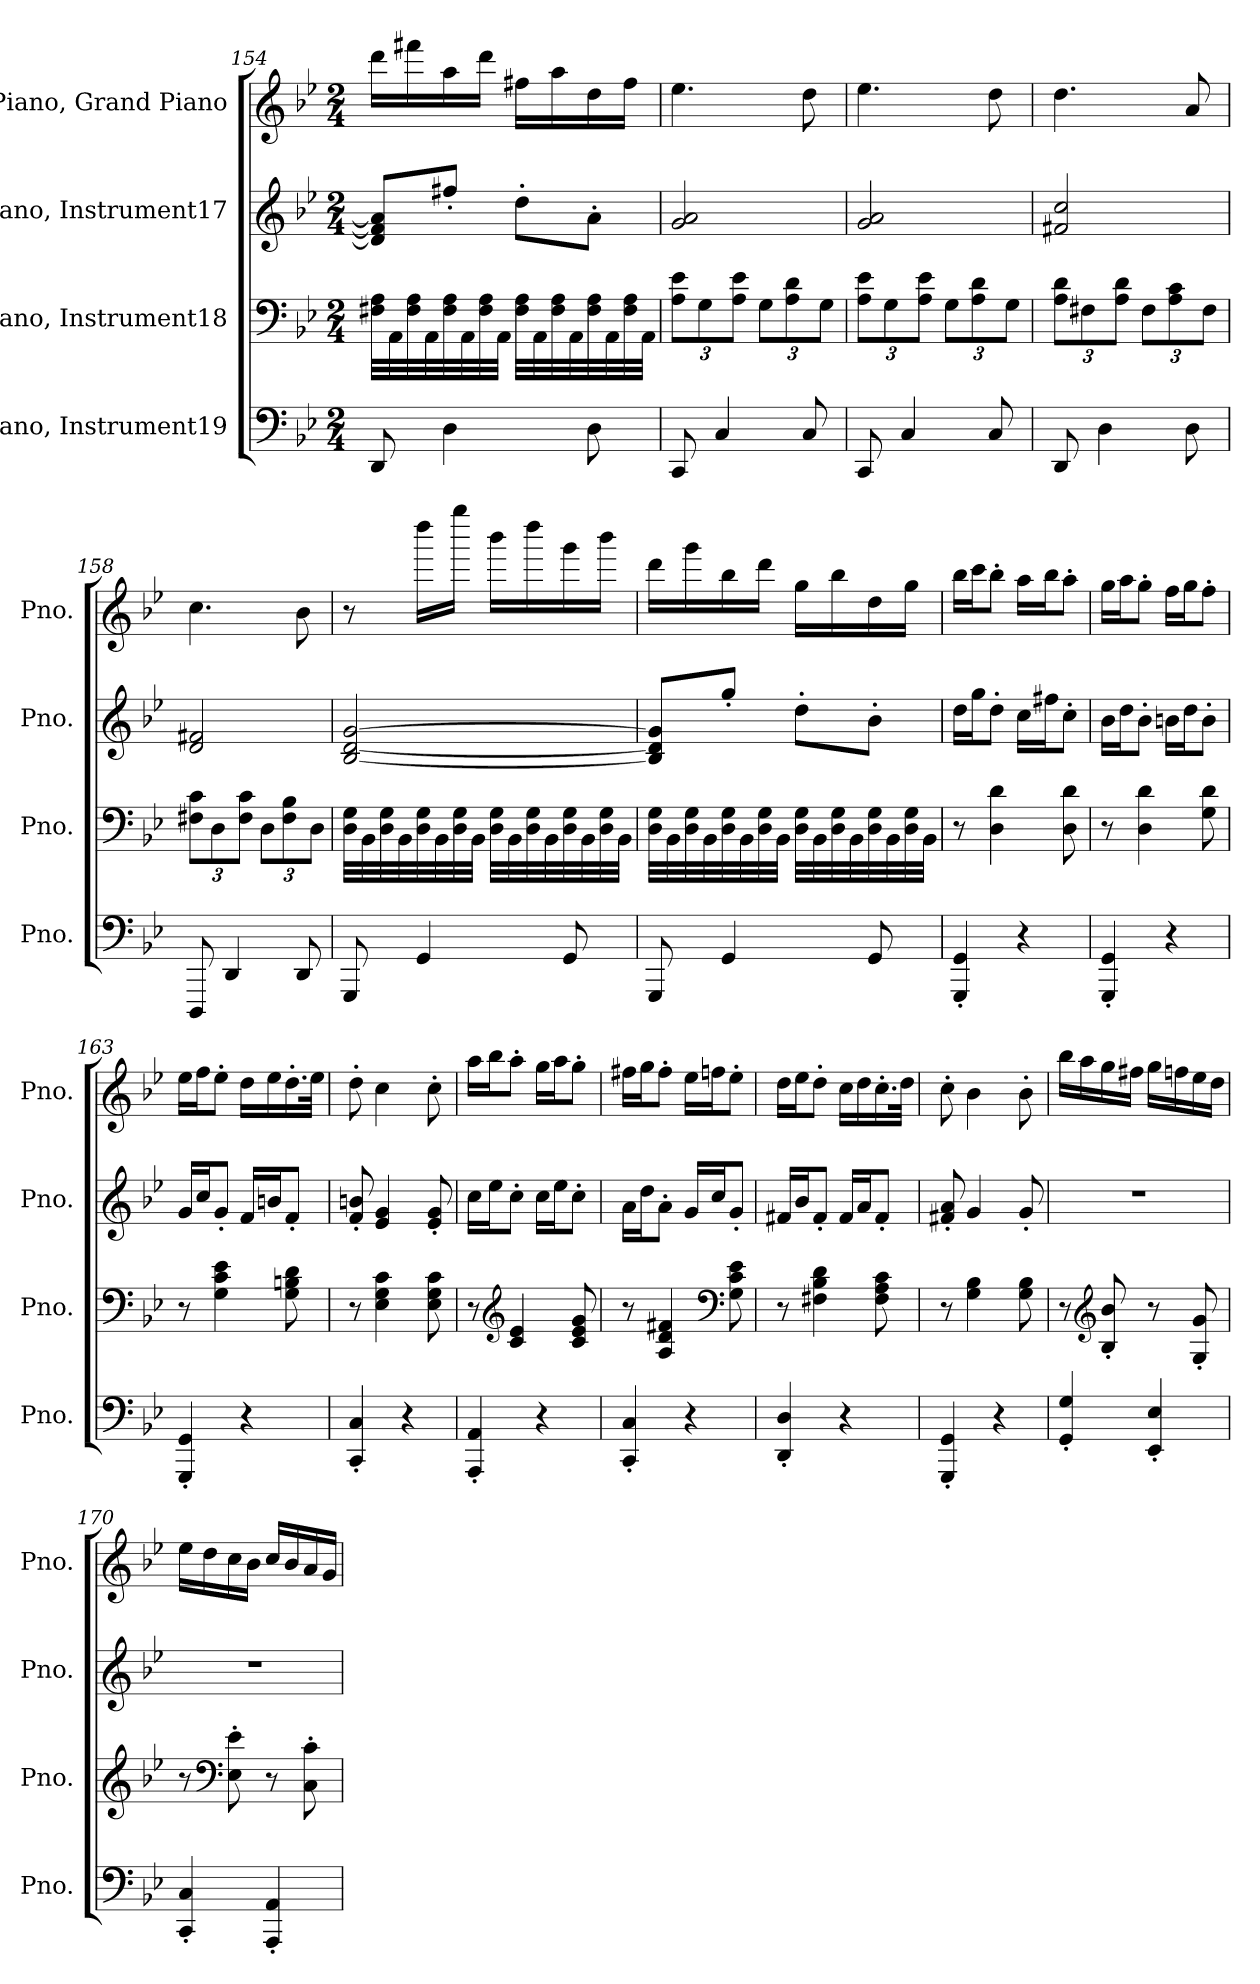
**kern	**kern	**kern	**kern
*part4	*part3	*part2	*part1
*staff4	*staff3	*staff2	*staff1
*I"Piano, Instrument19	*I"Piano, Instrument18	*I"Piano, Instrument17	*I"Piano, Grand Piano
*I'Pno.	*I'Pno.	*I'Pno.	*I'Pno.
*clefF4	*clefF4	*clefG2	*clefG2
*k[b-e-]	*k[b-e-]	*k[b-e-]	*k[b-e-]
*M2/4	*M2/4	*M2/4	*M2/4
=154	=154	=154	=154
8DD/	32F#X\ 32A\LLL	8d/] 8f#/] 8a/]L	16ddd\LL
.	32AA\	.	.
.	32F#\ 32A\	.	16fff#X\
.	32AA\	.	.
4D\	32F#\ 32A\	8ff#X'/J	16aa\
.	32AA\	.	.
.	32F#\ 32A\	.	16ddd\JJ
.	32AA\JJJ	.	.
.	32F#\ 32A\LLL	8dd'\L	16ff#X\LL
.	32AA\	.	.
.	32F#\ 32A\	.	16aa\
.	32AA\	.	.
8D\	32F#\ 32A\	8a'\J	16dd\
.	32AA\	.	.
.	32F#\ 32A\	.	16ff#\JJ
.	32AA\JJJ	.	.
=155	=155	=155	=155
*	*Xbrackettup	*	*
8CC/	12A\ 12e-\L	2g/ 2a/	4.ee-\
.	12G\	.	.
4C/	.	.	.
.	12A\ 12e-\J	.	.
.	12G\L	.	.
.	12A\ 12d\	.	.
8C/	.	.	8dd\
.	12G\J	.	.
!!LO:LB:g=z
=156	=156	=156	=156
8CC/	12A\ 12e-\L	2g/ 2a/	4.ee-\
.	12G\	.	.
4C/	.	.	.
.	12A\ 12e-\J	.	.
.	12G\L	.	.
.	12A\ 12d\	.	.
8C/	.	.	8dd\
.	12G\J	.	.
=157	=157	=157	=157
8DD/	12A\ 12d\L	2f#X/ 2cc/	4.dd\
.	12F#X\	.	.
4D\	.	.	.
.	12A\ 12d\J	.	.
.	12F#\L	.	.
.	12A\ 12c\	.	.
8D\	.	.	8a/
.	12F#\J	.	.
=158	=158	=158	=158
8DDD/	12F#X\ 12c\L	2d/ 2f#X/	4.cc\
.	12D\	.	.
4DD/	.	.	.
.	12F#\ 12c\J	.	.
.	12D\L	.	.
.	12F#\ 12B-\	.	.
8DD/	.	.	8b-\
.	12D\J	.	.
=159	=159	=159	=159
8GGG/	32D\ 32G\LLL	[2B-/ [2d/ [2g/	8r
.	32BB-\	.	.
.	32D\ 32G\	.	.
.	32BB-\	.	.
4GG/	32D\ 32G\	.	16dddd\LL
.	32BB-\	.	.
.	32D\ 32G\	.	16gggg\JJ
.	32BB-\JJJ	.	.
.	32D\ 32G\LLL	.	16bbb-\LL
.	32BB-\	.	.
.	32D\ 32G\	.	16dddd\
.	32BB-\	.	.
8GG/	32D\ 32G\	.	16ggg\
.	32BB-\	.	.
.	32D\ 32G\	.	16bbb-\JJ
.	32BB-\JJJ	.	.
!!LO:LB:g=z
=160	=160	=160	=160
8GGG/	32D\ 32G\LLL	8B-/] 8d/] 8g/]L	16ddd\LL
.	32BB-\	.	.
.	32D\ 32G\	.	16ggg\
.	32BB-\	.	.
4GG/	32D\ 32G\	8gg'/J	16bb-\
.	32BB-\	.	.
.	32D\ 32G\	.	16ddd\JJ
.	32BB-\JJJ	.	.
.	32D\ 32G\LLL	8dd'\L	16gg\LL
.	32BB-\	.	.
.	32D\ 32G\	.	16bb-\
.	32BB-\	.	.
8GG/	32D\ 32G\	8b-'\J	16dd\
.	32BB-\	.	.
.	32D\ 32G\	.	16gg\JJ
.	32BB-\JJJ	.	.
=161	=161	=161	=161
4GGG/' 4GG/'	8r	16dd\LL	16bb-\LL
.	.	16gg\J	16ccc\J
.	4D\ 4d\	8dd'\J	8bb-'\J
4r	.	16cc\LL	16aa\LL
.	.	16ff#X\J	16bb-\J
.	8D\ 8d\	8cc'\J	8aa'\J
=162	=162	=162	=162
4GGG/' 4GG/'	8r	16b-\LL	16gg\LL
.	.	16dd\J	16aa\J
.	4D\ 4d\	8b-'\J	8gg'\J
4r	.	16bn\LL	16ff\LL
.	.	16dd\J	16gg\J
.	8G\ 8d\	8b'\J	8ff'\J
=163	=163	=163	=163
4GGG/' 4GG/'	8r	16g/LL	16ee-\LL
.	.	16cc/J	16ff\J
.	4G\ 4c\ 4e-\	8g'/J	8ee-'\J
4r	.	16f/LL	16dd\LL
.	.	16bn/J	16ee-\
.	8G\ 8Bn\ 8d\	8f'/J	16.dd'\
.	.	.	32ee-\JJk
=164	=164	=164	=164
4CC/' 4C/'	8r	8f/' 8bn/'	8dd'\
.	4E-\ 4G\ 4c\	4e-/ 4g/	4cc\
4r	.	.	.
.	8E-\ 8G\ 8c\	8e-/' 8g/'	8cc'\
!!LO:PB:g=z
=165	=165	=165	=165
4AAA/' 4AA/'	8r	16cc\LL	16aa\LL
.	.	16ee-\J	16bb-\J
*	*clefG2	*	*
.	4c/ 4e-/	8cc'\J	8aa'\J
4r	.	16cc\LL	16gg\LL
.	.	16ee-\J	16aa\J
.	8c/ 8e-/ 8g/	8cc'\J	8gg'\J
=166	=166	=166	=166
4CC/' 4C/'	8r	16a\LL	16ff#X\LL
.	.	16dd\J	16gg\J
.	4A/ 4d/ 4f#X/	8a'\J	8ff#'\J
4r	.	16g/LL	16ee-\LL
.	.	16cc/J	16ffn\J
*	*clefF4	*	*
.	8G\ 8c\ 8e-\	8g'/J	8ee-'\J
=167	=167	=167	=167
4DD/' 4D/'	8r	16f#X/LL	16dd\LL
.	.	16b-/J	16ee-\J
.	4F#X\ 4B-\ 4d\	8f#'/J	8dd'\J
4r	.	16f#/LL	16cc\LL
.	.	16a/J	16dd\
.	8F#\ 8A\ 8c\	8f#'/J	16.cc'\
.	.	.	32dd\JJk
=168	=168	=168	=168
4GGG/' 4GG/'	8r	8f#X/' 8a/'	8cc'\
.	4G\ 4B-\	4g/	4b-\
4r	.	.	.
.	8G\ 8B-\	8g'/	8b-'\
=169	=169	=169	=169
4GG/' 4G/'	8r	2r	16bb-\LL
.	.	.	16aa\
*	*clefG2	*	*
.	8B-/' 8b-/'	.	16gg\
.	.	.	16ff#X\JJ
4EE-/' 4E-/'	8r	.	16gg\LL
.	.	.	16ffn\
.	8G/' 8g/'	.	16ee-\
.	.	.	16dd\JJ
!!LO:LB:g=z
=170	=170	=170	=170
4CC/' 4C/'	8r	2r	16ee-\LL
.	.	.	16dd\
*	*clefF4	*	*
.	8E-\' 8e-\'	.	16cc\
.	.	.	16b-\JJ
4AAA/' 4AA/'	8r	.	16cc/LL
.	.	.	16b-/
.	8C\' 8c\'	.	16a/
.	.	.	16g/JJ
=	=	=	=
*-	*-	*-	*-
